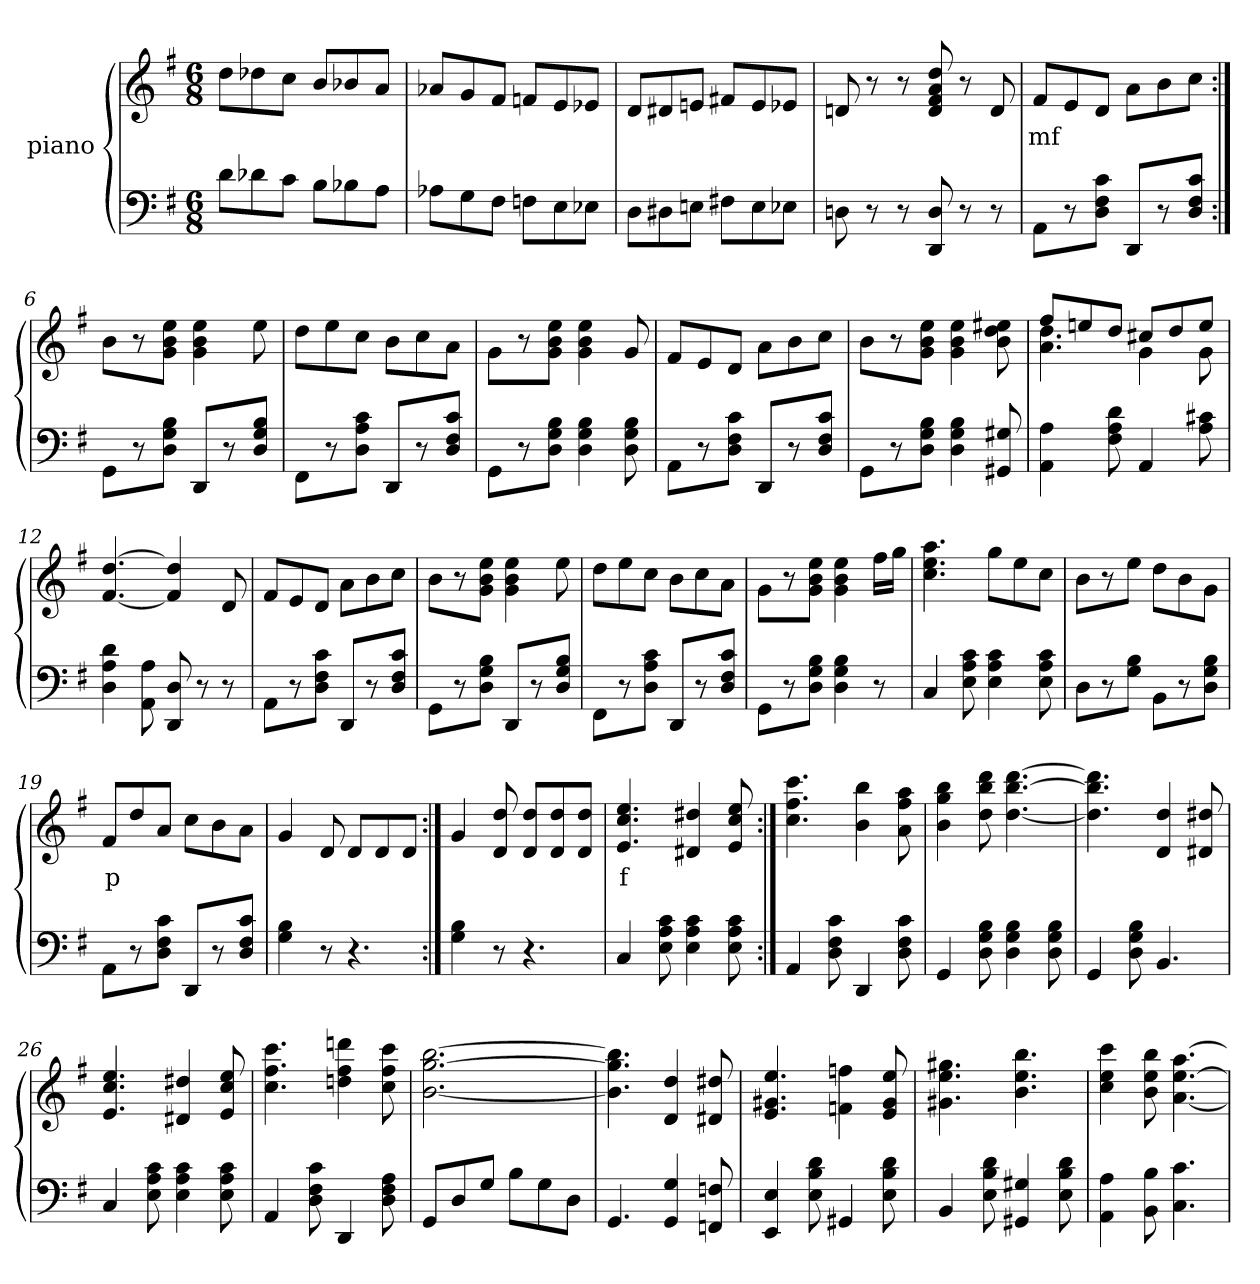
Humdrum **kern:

**kern	**kern	**text
*part2	*part1	*part1
*staff2	*staff1	*staff1
*I"piano	*I"piano	*
*clefF4	*clefG2	*
*k[f#]	*k[f#]	*
*M6/8	*M6/8	*
=1	=1	=1
8dL	8ddL	.
8d-X	8dd-X	.
8cJ	8ccJ	.
8BL	8bL	.
8B-X	8b-X	.
8AJ	8aJ	.
=2	=2	=2
8A-XL	8a-XL	.
8G	8g	.
8F#J	8f#J	.
8FnL	8fnL	.
8E	8e	.
8E-XJ	8e-XJ	.
=3	=3	=3
8DL	8dL	.
8D#X	8d#X	.
8EnJ	8enJ	.
8F#XL	8f#XL	.
8E	8e	.
8E-XJ	8e-XJ	.
=4	=4	=4
8Dn	8dn	.
8r	8r	.
8r	8r	.
8D 8DD	8dd 8a 8f# 8d	.
8r	8r	.
8r	8d	.
=5	=5	=5
8AAL	8f#L	mf
8r	8e	.
8c 8F# 8DJ	8dJ	.
8DDL	8aL	.
8r	8b	.
8c 8F# 8DJ	8ccJ	.
=6:|!	=6:|!	=6:|!
8GGL	8bL	.
8r	8r	.
8B 8G 8DJ	8ee 8b 8gJ	.
8DDL	4ee 4b 4g	.
8r	.	.
8B 8G 8DJ	8ee	.
=7	=7	=7
8FF#L	8ddL	.
8r	8ee	.
8c 8A 8DJ	8ccJ	.
8DDL	8bL	.
8r	8cc	.
8c 8F# 8DJ	8aJ	.
=8	=8	=8
8GGL	8gL	.
8r	8r	.
8B 8G 8DJ	8ee 8b 8gJ	.
4B 4G 4D	4ee 4b 4g	.
8B 8G 8D	8g	.
=9	=9	=9
8AAL	8f#L	.
8r	8e	.
8c 8F# 8DJ	8dJ	.
8DDL	8aL	.
8r	8b	.
8c 8F# 8DJ	8ccJ	.
=10	=10	=10
8GGL	8bL	.
8r	8r	.
8B 8G 8DJ	8ee 8b 8gJ	.
4B 4G 4D	4ee 4b 4g	.
8G#X 8GG#X	8ee#X 8dd 8b	.
=11	=11	=11
*	*^	*
4A 4AA	8ff#L	4.dd 4.a	.
.	8een	.	.
8d 8A 8F#	8ddJ	.	.
4AA	8cc#XL	4g	.
.	8dd	.	.
8c#X 8A	8eeJ	8g	.
*	*v	*v	*
=12	=12	=12
4d 4A 4D	[4.dd [4.f#	.
8A 8AA	.	.
8D 8DD	4dd] 4f#]	.
8r	.	.
8r	8d	.
=13	=13	=13
8AAL	8f#L	.
8r	8e	.
8c 8F# 8DJ	8dJ	.
8DDL	8aL	.
8r	8b	.
8c 8F# 8DJ	8ccJ	.
=14	=14	=14
8GGL	8bL	.
8r	8r	.
8B 8G 8DJ	8ee 8b 8gJ	.
8DDL	4ee 4b 4g	.
8r	.	.
8B 8G 8DJ	8ee	.
=15	=15	=15
8FF#L	8ddL	.
8r	8ee	.
8c 8A 8DJ	8ccJ	.
8DDL	8bL	.
8r	8cc	.
8c 8F# 8DJ	8aJ	.
=16	=16	=16
8GGL	8gL	.
8r	8r	.
8B 8G 8DJ	8ee 8b 8gJ	.
4B 4G 4D	4ee 4b 4g	.
8r	16ff#LL	.
.	16ggJJ	.
=17	=17	=17
4C	4.aa 4.ee 4.cc	.
8c 8A 8E	.	.
4c 4A 4E	8ggL	.
.	8ee	.
8c 8A 8E	8ccJ	.
=18	=18	=18
8DL	8bL	.
8r	8r	.
8B 8GJ	8eeJ	.
8BBL	8ddL	.
8r	8b	.
8B 8G 8DJ	8gJ	.
=19	=19	=19
8AAL	8f#L	p
8r	8dd	.
8c 8F# 8DJ	8aJ	.
8DDL	8ccL	.
8r	8b	.
8c 8F# 8DJ	8aJ	.
=20	=20	=20
4B 4G	4g	.
8r	8d	.
4.r	8dL	.
.	8d	.
.	8dJ	.
=21:|!	=21:|!	=21:|!
4B 4G	4g	.
8r	8dd 8d	.
4.r	8dd 8dL	.
.	8dd 8d	.
.	8dd 8dJ	.
=22	=22	=22
4C	4.ee 4.cc 4.e	f
8c 8A 8E	.	.
4c 4A 4E	4dd#X 4d#X	.
8c 8A 8E	8ee 8cc 8e	.
=23:|!	=23:|!	=23:|!
4AA	4.ccc 4.ff# 4.cc	.
8c 8F# 8D	.	.
4DD	4bb 4b	.
8c 8F# 8D	8aa 8ff# 8a	.
=24	=24	=24
4GG	4bb 4gg 4b	.
8B 8G 8D	8ddd 8bb 8dd	.
4B 4G 4D	[4.ddd [4.bb [4.dd	.
8B 8G 8D	.	.
=25	=25	=25
4GG	4.ddd] 4.bb] 4.dd]	.
8B 8G 8D	.	.
4.BB	4dd 4d	.
.	8dd#X 8d#X	.
=26	=26	=26
4C	4.ee 4.cc 4.e	.
8c 8A 8E	.	.
4c 4A 4E	4dd#X 4d#X	.
8c 8A 8E	8ee 8cc 8e	.
=27	=27	=27
4AA	4.ccc 4.ff# 4.cc	.
8c 8F# 8D	.	.
4DD	4dddn 4ff# 4ddn	.
8A 8F# 8D	8ccc 8ff# 8cc	.
=28	=28	=28
8GGL	[2.bb [2.gg [2.b	.
8D	.	.
8GJ	.	.
8BL	.	.
8G	.	.
8DJ	.	.
=29	=29	=29
4.GG	4.bb] 4.gg] 4.b]	.
4G 4GG	4dd 4d	.
8Fn 8FFn	8dd#X 8d#X	.
=30	=30	=30
4E 4EE	4.ee 4.g#X 4.e	.
8d 8B 8E	.	.
4GG#X	4ffn 4fn	.
8d 8B 8E	8ee 8g# 8e	.
=31	=31	=31
4BB	4.gg#X 4.ee 4.g#X	.
8d 8B 8E	.	.
4G#X 4GG#X	4.bb 4.ee 4.b	.
8d 8B 8E	.	.
=32	=32	=32
4A 4AA	4ccc 4ee 4cc	.
8B 8BB	8bb 8ee 8b	.
4.c 4.C	[4.aa [4.ee [4.a	.
=	=	=
*-	*-	*-
